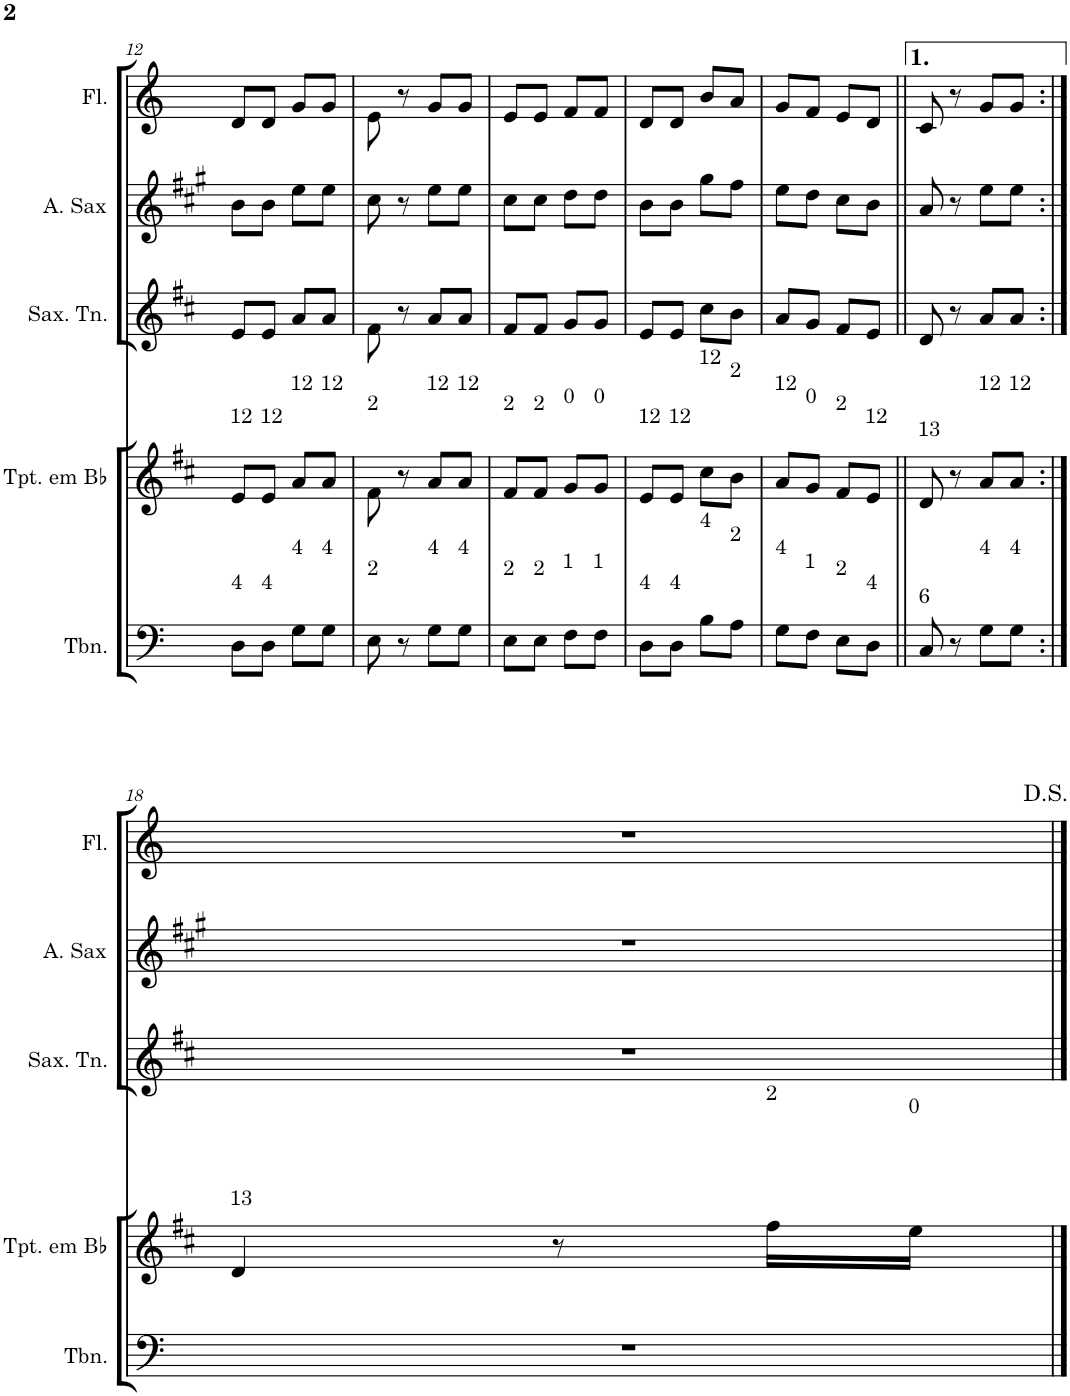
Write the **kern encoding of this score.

**kern	**kern	**kern	**kern	**kern
*part5	*part4	*part3	*part2	*part1
*staff5	*staff4	*staff3	*staff2	*staff1
*I"Trombone	*I"Trompete em Bb	*I"Saxofone Tenor	*I"Saxofone Alto	*I"Flauta Transversal
*I'Tbn.	*I'Tpt. em Bb	*I'Sax. Tn.	*	*I'Fl.
!!LO:PB:g=z
*clefF4	*clefG2	*clefG2	*clefG2	*clefG2
*	*Trd1c2	*Trd8c14	*Trd5c9	*
*k[]	*k[f#c#]	*k[f#c#]	*k[f#c#g#]	*k[]
*M2/4	*M2/4	*M2/4	*M2/4	*M2/4
=12	=12	=12	=12	=12
!	!LO:TX:a:t=12	!	!	!
!LO:TX:a:t=4	!	!	!	!
8D\L	8e/L	8e/L	8b\L	8d/L
!	!LO:TX:a:t=12	!	!	!
!LO:TX:a:t=4	!	!	!	!
8D\J	8e/J	8e/J	8b\J	8d/J
!	!LO:TX:a:t=12	!	!	!
!LO:TX:a:t=4	!	!	!	!
8G\L	8a/L	8a/L	8ee\L	8g/L
!	!LO:TX:a:t=12	!	!	!
!LO:TX:a:t=4	!	!	!	!
8G\J	8a/J	8a/J	8ee\J	8g/J
=13	=13	=13	=13	=13
!	!LO:TX:a:t=2	!	!	!
!LO:TX:a:t=2	!	!	!	!
8E\	8f#\	8f#\	8cc#\	8e\
8r	8r	8r	8r	8r
!	!LO:TX:a:t=12	!	!	!
!LO:TX:a:t=4	!	!	!	!
8G\L	8a/L	8a/L	8ee\L	8g/L
!	!LO:TX:a:t=12	!	!	!
!LO:TX:a:t=4	!	!	!	!
8G\J	8a/J	8a/J	8ee\J	8g/J
=14	=14	=14	=14	=14
!	!LO:TX:a:t=2	!	!	!
!LO:TX:a:t=2	!	!	!	!
8E\L	8f#/L	8f#/L	8cc#\L	8e/L
!	!LO:TX:a:t=2	!	!	!
!LO:TX:a:t=2	!	!	!	!
8E\J	8f#/J	8f#/J	8cc#\J	8e/J
!	!LO:TX:a:t=0	!	!	!
!LO:TX:a:t=1	!	!	!	!
8F\L	8g/L	8g/L	8dd\L	8f/L
!	!LO:TX:a:t=0	!	!	!
!LO:TX:a:t=1	!	!	!	!
8F\J	8g/J	8g/J	8dd\J	8f/J
=15	=15	=15	=15	=15
!	!LO:TX:a:t=12	!	!	!
!LO:TX:a:t=4	!	!	!	!
8D\L	8e/L	8e/L	8b\L	8d/L
!	!LO:TX:a:t=12	!	!	!
!LO:TX:a:t=4	!	!	!	!
8D\J	8e/J	8e/J	8b\J	8d/J
!	!LO:TX:a:t=12	!	!	!
!LO:TX:a:t=4	!	!	!	!
8B\L	8cc#\L	8cc#\L	8gg#\L	8b/L
!	!LO:TX:a:t=2	!	!	!
!LO:TX:a:t=2	!	!	!	!
8A\J	8b\J	8b\J	8ff#\J	8a/J
=16	=16	=16	=16	=16
!	!LO:TX:a:t=12	!	!	!
!LO:TX:a:t=4	!	!	!	!
8G\L	8a/L	8a/L	8ee\L	8g/L
!	!LO:TX:a:t=0	!	!	!
!LO:TX:a:t=1	!	!	!	!
8F\J	8g/J	8g/J	8dd\J	8f/J
!	!LO:TX:a:t=2	!	!	!
!LO:TX:a:t=2	!	!	!	!
8E\L	8f#/L	8f#/L	8cc#\L	8e/L
!	!LO:TX:a:t=12	!	!	!
!LO:TX:a:t=4	!	!	!	!
8D\J	8e/J	8e/J	8b\J	8d/J
=17||	=17||	=17||	=17||	=17||
!	!LO:TX:a:t=13	!	!	!
!LO:TX:a:t=6	!	!	!	!
8C/	8d/	8d/	8a/	8c/
8r	8r	8r	8r	8r
!	!LO:TX:a:t=12	!	!	!
!LO:TX:a:t=4	!	!	!	!
8G\L	8a/L	8a/L	8ee\L	8g/L
!	!LO:TX:a:t=12	!	!	!
!LO:TX:a:t=4	!	!	!	!
8G\J	8a/J	8a/J	8ee\J	8g/J
!!LO:LB:g=z
=18:|!	=18:|!	=18:|!	=18:|!	=18:|!
!	!LO:TX:a:t=13	!	!	!
2r	4d/	2r	2r	2r
.	8r	.	.	.
!	!LO:TX:a:t=2	!	!	!
.	16ff#\LL	.	.	.
!	!LO:TX:a:t=0	!	!	!
.	16ee\JJ	.	.	.
==	==	==	==	==
*-	*-	*-	*-	*-
